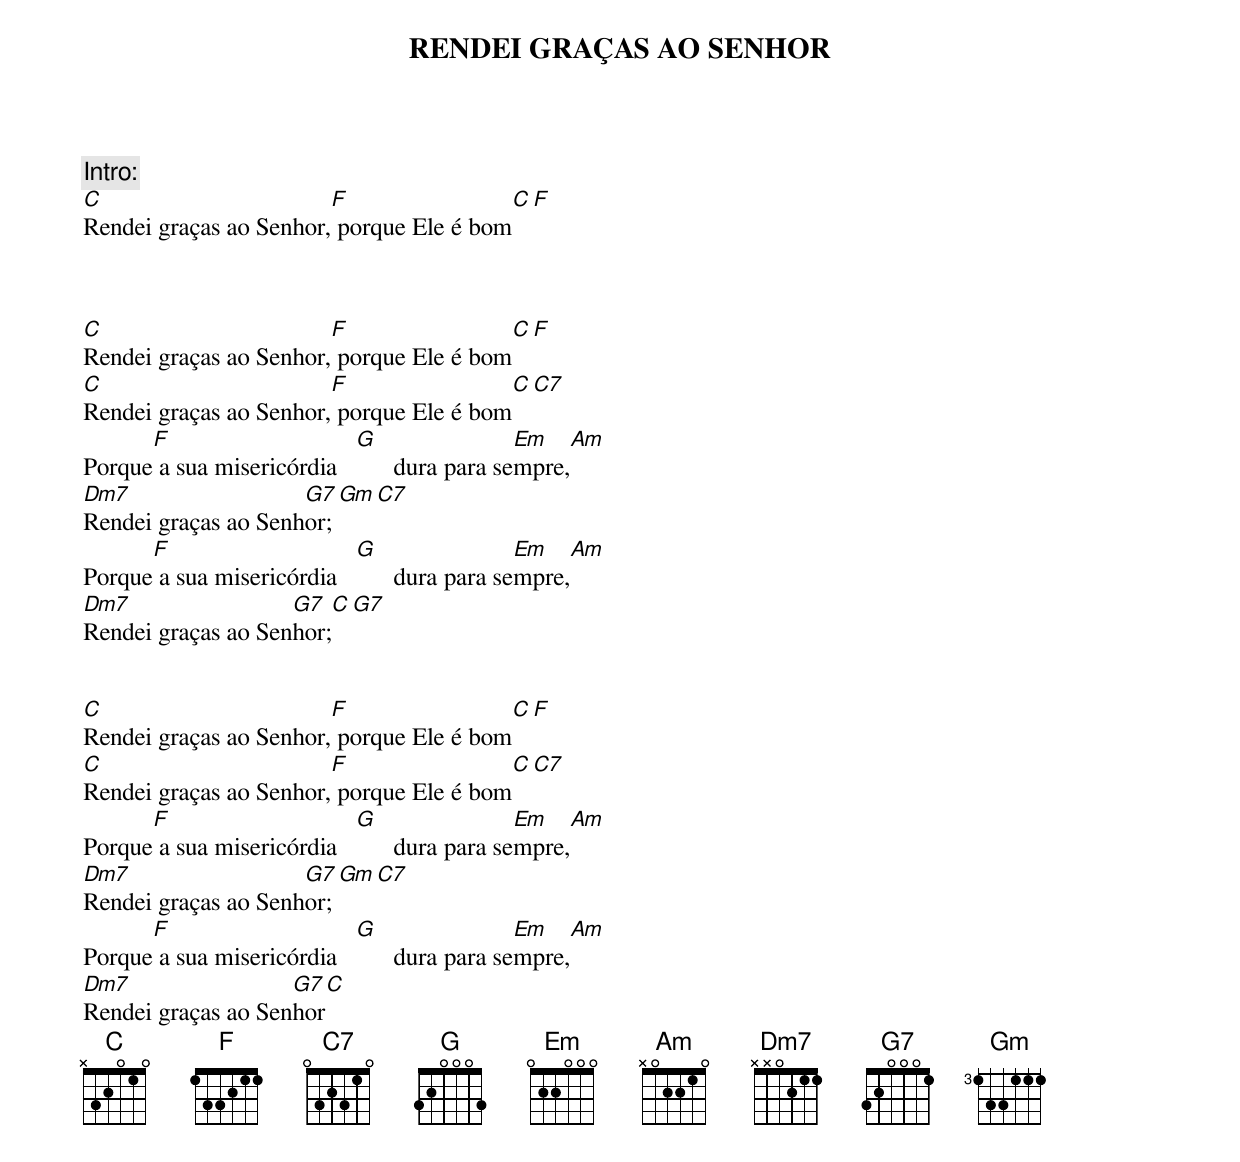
RENDEI GRAÇAS AO SENHOR

Intro:
C                       F                              C                   F
Rendei graças ao Senhor, porque Ele é bom



C                       F                              C                   F
Rendei graças ao Senhor, porque Ele é bom
C                       F                              C                   C7
Rendei graças ao Senhor, porque Ele é bom
      F                     G                 Em                      Am
Porque a sua misericórdia         dura para sempre,
Dm7                  G7      Gm    C7
Rendei graças ao Senhor;
      F                     G                 Em                      Am
Porque a sua misericórdia         dura para sempre,
Dm7                 G7     C         G7
Rendei graças ao Senhor;


C                       F                              C                   F
Rendei graças ao Senhor, porque Ele é bom
C                       F                              C                   C7
Rendei graças ao Senhor, porque Ele é bom
      F                     G                 Em                      Am
Porque a sua misericórdia         dura para sempre,
Dm7                  G7      Gm    C7
Rendei graças ao Senhor;
      F                     G                 Em                      Am
Porque a sua misericórdia         dura para sempre,
Dm7                 G7     C
Rendei graças ao Senhor
